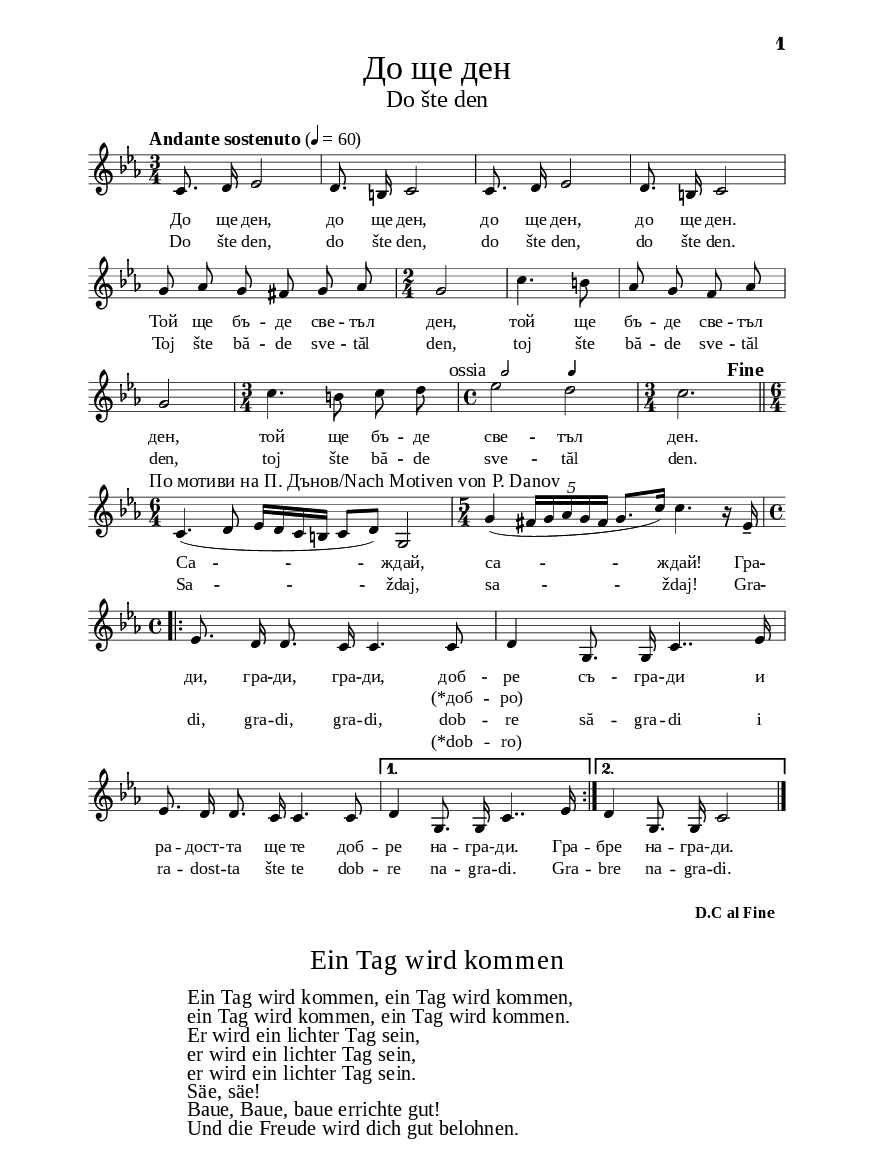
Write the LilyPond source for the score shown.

\version "2.24.3"

% include paper part and global functions
\include "include/globals.ily"

\bookpart {
  \label #'ref116
  \tocItem \markup "До ще ден – Do šte den"
  \include "include/bookpart-paper.ily"
  \score {
    \include "include/score-layout.ily"



    \new Voice \absolute {
      \clef treble
      \key c \minor
      \time 3/4
      \tempoFunc "Andante sostenuto" 4 "60"

      \autoBeamOff

      c'8. d'16 es'2 | d'8. b16 c'2 | c'8. d'16 es'2 |  d'8. b16 c'2 \break |

      g'8 as'8 g'8 fis'8 g'8 as'8 | \time 2/4  g'2 | c''4. b'8 | as'8 g'8 f'8 as'8 \break |

      g'2 | \time 3/4  c''4. b'8 c''8

      \tempo \markup {
        % make tempo note smaller
        \concat {
          \normal-text { "       ossia   "  }
          \fontsize #-4 \general-align #Y #DOWN \note {2} #0.8
          \normal-text { "             "  }
          \fontsize #-4 \general-align #Y #DOWN \note {4} #0.8
          "                                 Fine"
        }
      }

      d''8 | \time 4/4  es''2 d''2 | \time 3/4  | c''2. \bar "||" \break |

      \autoBeamOn

      \time 6/4  \tempo \markup {
        % make tempo note smaller
        \concat {
          \normal-text {"По мотиви на П. Дънов/Nach Motiven von P. Danov"}
        }
      } c'4. ( d'8 es'16 d'16 c'16 b16 c'8 d'8 ) g2 | \time 5/4  g'4 ( \once \override TupletBracket.stencil = ##f
      \times 4/5  {
        fis'16 g'16 as'16 g'16 fis'16
      } g'8. c''16 ) c''4. r16 es'16 -- \break |

      \autoBeamOff
      \time 4/4  \repeat volta 2 {
        es'8. d'16 d'8. c'16 c'4. c'8 | d'4 g8. g16 c'4.. es'16 \break |

        es'8. d'16 d'8. c'16 c'4. c'8 |
      }  \alternative {
        { d'4 g8. g16 c'4.. es'16 | }
        { d'4 g8. g16 c'2 }
      }
      \bar "|."
    }

    \addlyrics {
      До  ще
      ден,   до  ще   ден,   до  ще   ден,   до  ще   ден.
      Той   ще   бъ  --  де   све  --  тъл   ден,   той   ще   бъ  --
      де   све  --  тъл   ден,   той   ще   бъ  --  де   све  --  тъл
      ден.   Са  --  ждай,   са  --  ждай!   Гра  --  ди,   гра  --  ди,
      гра  --  ди,   доб  --  ре   съ  --  гра  --  ди   и   ра  --
      "дост-"  --  та   ще   те   доб  --  ре   на  --  "гра-"  --  ди.   Гра
      --  бре   на  --  "гра-"  --  ди.
    }
    \addlyrics {
      \repeat unfold 43 { \skip 2 } (*доб -- ро)
    }


    \addlyrics {
      Do  šte
      den,   do  šte   den,   do  šte   den,   do  šte   den.
      Toj   šte   bă  --  de   sve  --  tăl   den,   toj   šte   bă  --
      de   sve  --  tăl   den,   toj   šte   bă  --  de   sve  --  tăl
      den.   Sa  --  ždaj,   sa  --  ždaj!   Gra  --  di,   gra  --  di,
      gra  --  di,   dob  --  re   să  --  gra  --  di   i   ra  --
      dost  --  ta   šte   te   dob  --  re   na  --  gra  --  di.   Gra
      --  bre   na  --  gra  --  di.
    }

    \addlyrics {
      \repeat unfold 43 { \skip 2 } (*dob -- ro)
    }


    \header {
      title = \titleFunc "До ще ден" "Do šte den"
    }

    \midi{}
  } % score

  \markup \empty-two
  \markup \dc-one "D.C al Fine"

  %

  % include foreign translation(s) of the song
  \markup \empty-one

  \version "2.24.3"

\markup \fill-line { \fontsize #deTitleFontSize "Ein Tag wird kommen" }
\markup \null
\markup \null
\markup \fontsize #deCoupletFontSize {
  \hspace #12
  \override #`(baseline-skip . ,deCoupletBaselineSkip)

  \column {

    \line { " "Ein Tag wird kommen, ein Tag wird kommen,}

    \line { " "ein Tag wird kommen, ein Tag wird kommen.}

    \line { " "Er wird ein lichter Tag sein,}

    \line { " "er wird ein lichter Tag sein,}

    \line { " "er wird ein lichter Tag sein.}
    \line { " "Säe, säe!}

    \line { " "Baue, Baue, baue errichte gut!}

    \line { " "Und die Freude wird dich gut belohnen.}
  }
}


} % bookpart
